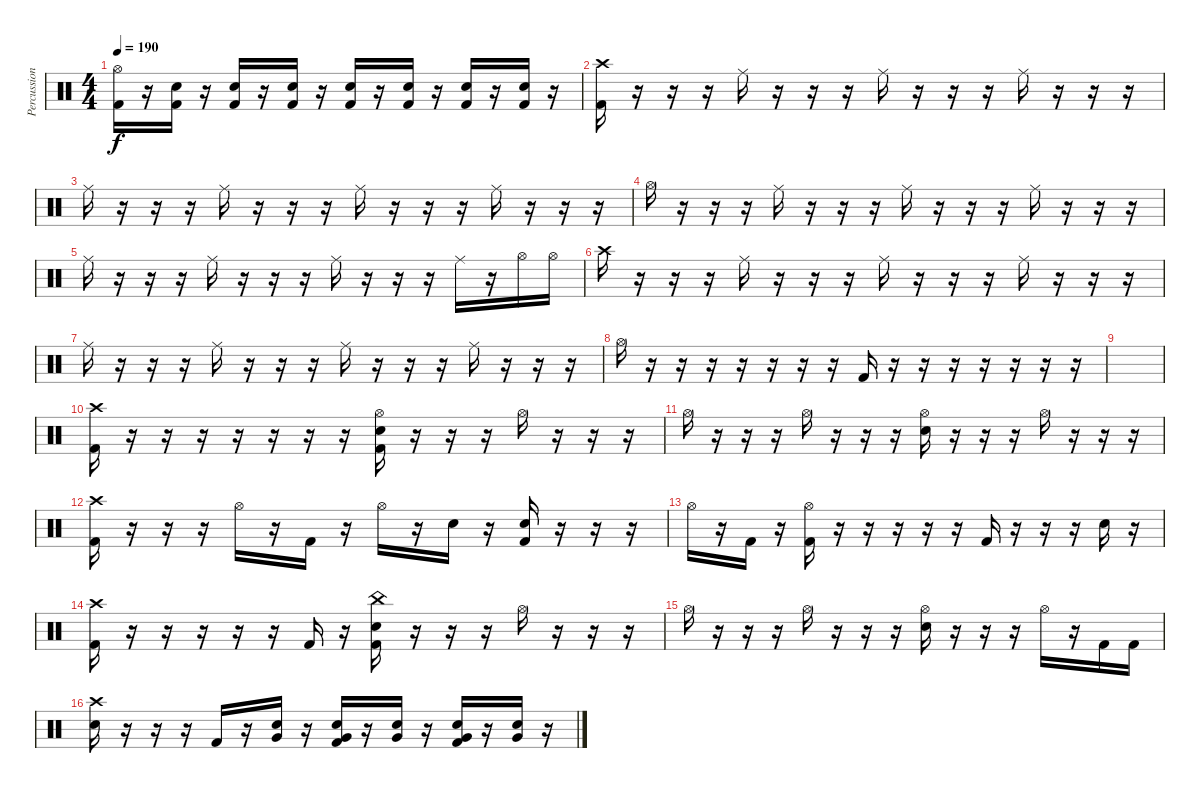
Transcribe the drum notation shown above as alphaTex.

\track ("Percussion" "Percussion") {instrument percussion}
\staff {score}
\articulation defaults
\ts (4 4)
\tempo 190
\clef neutral
\ks c
("Hi-Hat (open)" "Kick (hit) 2").16{dy f} r.16 ("Electric Snare (hit)" "Kick (hit) 2").16 r.16 ("Electric Snare (hit)" "Kick (hit) 2").16 r.16 ("Electric Snare (hit)" "Kick (hit) 2").16 r.16 ("Electric Snare (hit)" "Kick (hit) 2").16 r.16 ("Electric Snare (hit)" "Kick (hit) 2").16 r.16 ("Electric Snare (hit)" "Kick (hit) 2").16 r.16 ("Electric Snare (hit)" "Kick (hit) 2").16 r.16 |
("Crash high (hit)" "Kick (hit) 2").16 r.16 r.16 r.16 "Ride (middle)".16 r.16 r.16 r.16 "Ride (middle)".16 r.16 r.16 r.16 "Ride (middle)".16 r.16 r.16 r.16 |
"Ride (middle)".16 r.16 r.16 r.16 "Ride (middle)".16 r.16 r.16 r.16 "Ride (middle)".16 r.16 r.16 r.16 "Ride (middle)".16 r.16 r.16 r.16 |
"Hi-Hat (open)".16 r.16 r.16 r.16 "Ride (middle)".16 r.16 r.16 r.16 "Ride (middle)".16 r.16 r.16 r.16 "Ride (middle)".16 r.16 r.16 r.16 |
"Ride (middle)".16 r.16 r.16 r.16 "Ride (middle)".16 r.16 r.16 r.16 "Ride (middle)".16 r.16 r.16 r.16 "Ride (middle)".16 r.16 "Hi-Hat (open)".16 "Hi-Hat (open)".16 |
"Crash high (hit)".16 r.16 r.16 r.16 "Ride (middle)".16 r.16 r.16 r.16 "Ride (middle)".16 r.16 r.16 r.16 "Ride (middle)".16 r.16 r.16 r.16 |
"Ride (middle)".16 r.16 r.16 r.16 "Ride (middle)".16 r.16 r.16 r.16 "Ride (middle)".16 r.16 r.16 r.16 "Ride (middle)".16 r.16 r.16 r.16 |
"Hi-Hat (open)".16 r.16 r.16 r.16 r.16 r.16 r.16 r.16 "Kick (hit) 2".16 r.16 r.16 r.16 r.16 r.16 r.16 r.16 |
|
("Crash high (hit)" "Kick (hit) 2").16 r.16 r.16 r.16 r.16 r.16 r.16 r.16 ("Electric Snare (hit)" "Hi-Hat (open)" "Kick (hit) 2").16 r.16 r.16 r.16 "Hi-Hat (open)".16 r.16 r.16 r.16 |
"Hi-Hat (open)".16 r.16 r.16 r.16 "Hi-Hat (open)".16 r.16 r.16 r.16 ("Electric Snare (hit)" "Hi-Hat (open)").16 r.16 r.16 r.16 "Hi-Hat (open)".16 r.16 r.16 r.16 |
("Crash high (hit)" "Kick (hit) 2").16 r.16 r.16 r.16 "Hi-Hat (open)".16 r.16 "Kick (hit) 2".16 r.16 "Hi-Hat (open)".16 r.16 "Electric Snare (hit)".16 r.16 ("Electric Snare (hit)" "Kick (hit) 2").16 r.16 r.16 r.16 |
"Hi-Hat (open)".16 r.16 "Kick (hit) 2".16 r.16 ("Hi-Hat (open)" "Kick (hit) 2").16 r.16 r.16 r.16 r.16 r.16 "Kick (hit) 2".16 r.16 r.16 r.16 "Electric Snare (hit)".16 r.16 |
("Crash high (hit)" "Kick (hit) 2").16 r.16 r.16 r.16 r.16 r.16 "Kick (hit) 2".16 r.16 ("Electric Snare (hit)" "China (hit)" "Kick (hit) 2").16 r.16 r.16 r.16 "Hi-Hat (open)".16 r.16 r.16 r.16 |
"Hi-Hat (open)".16 r.16 r.16 r.16 "Hi-Hat (open)".16 r.16 r.16 r.16 ("Electric Snare (hit)" "Hi-Hat (open)").16 r.16 r.16 r.16 "Hi-Hat (open)".16 r.16 "Kick (hit) 2".16 "Kick (hit) 2".16 |
("Crash high (hit)" "Electric Snare (hit)").16 r.16 r.16 r.16 "Kick (hit) 2".16 r.16 ("Electric Snare (hit)" "Very Low Tom (hit)").16 r.16 ("Electric Snare (hit)" "Very Low Tom (hit)" "Kick (hit) 2").16 r.16 ("Electric Snare (hit)" "Very Low Tom (hit)").16 r.16 ("Electric Snare (hit)" "Very Low Tom (hit)" "Kick (hit) 2").16 r.16 ("Electric Snare (hit)" "Very Low Tom (hit)").16 r.16
